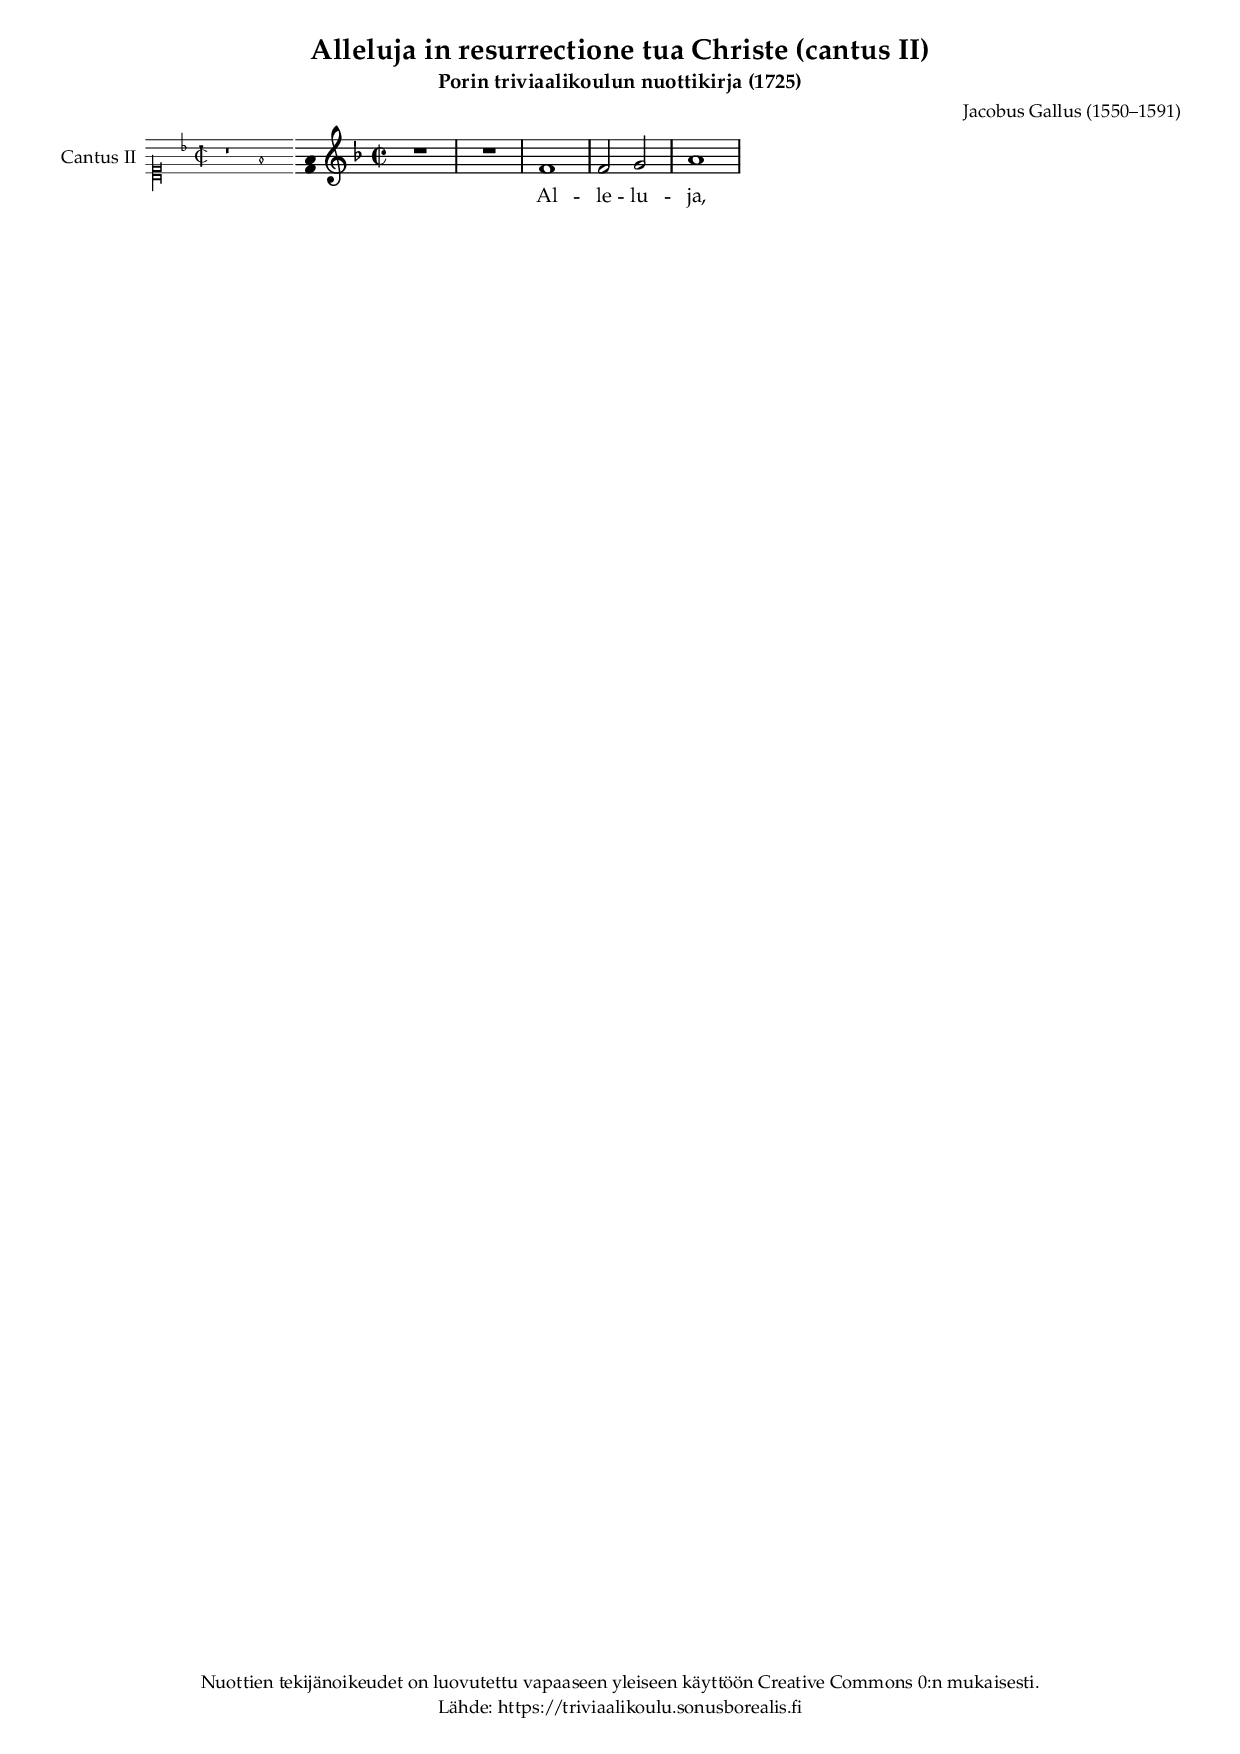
\version "2.19.49"
\include "suomi.ly"


\include "alleluja-in-resurrectione-tua-christe.header.ily"
stanzaOneLyricsChoirOne = \lyricmode {
    Al -- le -- lu -- ja, al -- le -- lu -- ja, 
    al -- le -- lu -- ja, al -- le -- lu -- ja, 
    al -- le -- lu -- ja __ _ _ _ _
    In re -- sur -- rec -- ti -- o -- ne tu -- a,
    Chris -- te, al -- le -- lu -- ja,

    al -- le -- lu -- ja, al -- le -- lu -- ja, 
    al -- le -- lu -- ja, al -- le -- lu -- ja, 
    al -- le -- lu -- ja.

    Sur -- re -- xit Do -- mi -- nus de
    se -- pul -- cro, al -- le -- lu -- ja, 
    al -- le -- lu -- ja, al -- le -- lu -- ja.

    Al -- le -- lu -- ja, al -- le -- lu -- ja, 
    al -- le -- lu -- ja.

    Ga -- vi -- si sunt  di -- sci -- pu -- li,
    al -- le -- lu -- ja, al -- le -- lu -- ja, 
    al -- le -- lu -- ja, 

    al -- le -- lu -- ja, __ _ _ _ _
    al -- le -- lu -- ja, __ _ _ _ _
    al -- le -- lu -- ja, __ _ _ _ _
    al -- le -- lu -- ja.
}



% Second choir

SopranoTwoMusic = \relative c' {
	\set Staff.instrumentName = #"Cantus II"
	\set Staff.shortInstrumentName = "C II"

	\incipit {
		\clef "mensural-c1" \key f \major \time 2/2
		r1 f'1
	}

	R1 | R | f1 | f2 g | a1 |
}



\header {
  title = "Alleluja in resurrectione tua Christe (cantus II)"
}

\score {
  \new StaffGroup = choirTwoStaff <<
    \new Staff <<
      \new Voice = "SopranoTwo" {
		\global
        \SopranoTwoMusic
      }
     \new Lyrics \lyricsto "SopranoTwo" {
       \stanzaOneLyricsChoirOne
     }
    >>
  >>

  \midi {
    \tempo 2 = 90
  }
  \layout {
    \context {
      \Staff
      \consists "Ambitus_engraver"
		
    }
    indent = 4\cm
    incipit-width = 2.5\cm
    \context {
     \Score
     \override VerticalAxisGroup.remove-first = ##t
    }
  }
}
